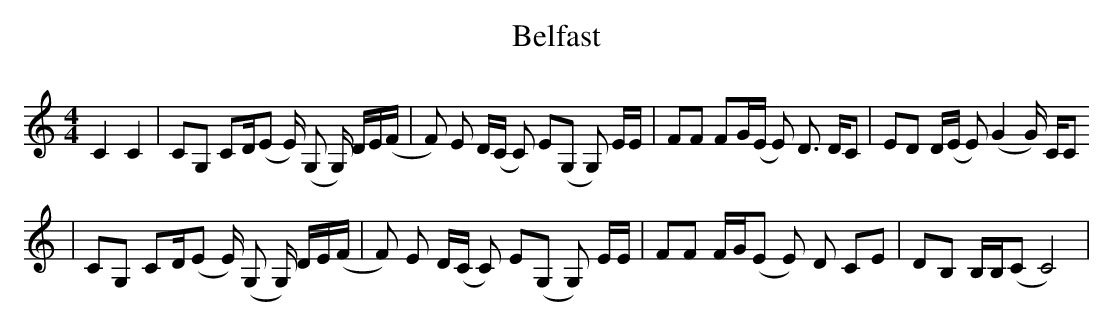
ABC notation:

X:1
T: Belfast
M:4/4
L:1/8
K:C
C2 C2 | CG, CD/(/E E/) (G, G,/) D/E/(F/ | F) E D/(C/ C) E(G, G,) E/E/ | FF FG/(E/ E) D3/ D/C | ED D/(E/ E) (G2 G/) C/C
|CG, CD/(/E E/) (G, G,/) D/E/(F/ | F) E D/(C/ C) E(G, G,) E/E/ | FF F/G/(E E) D CE | DB, B,/B,/(C C4)  |
